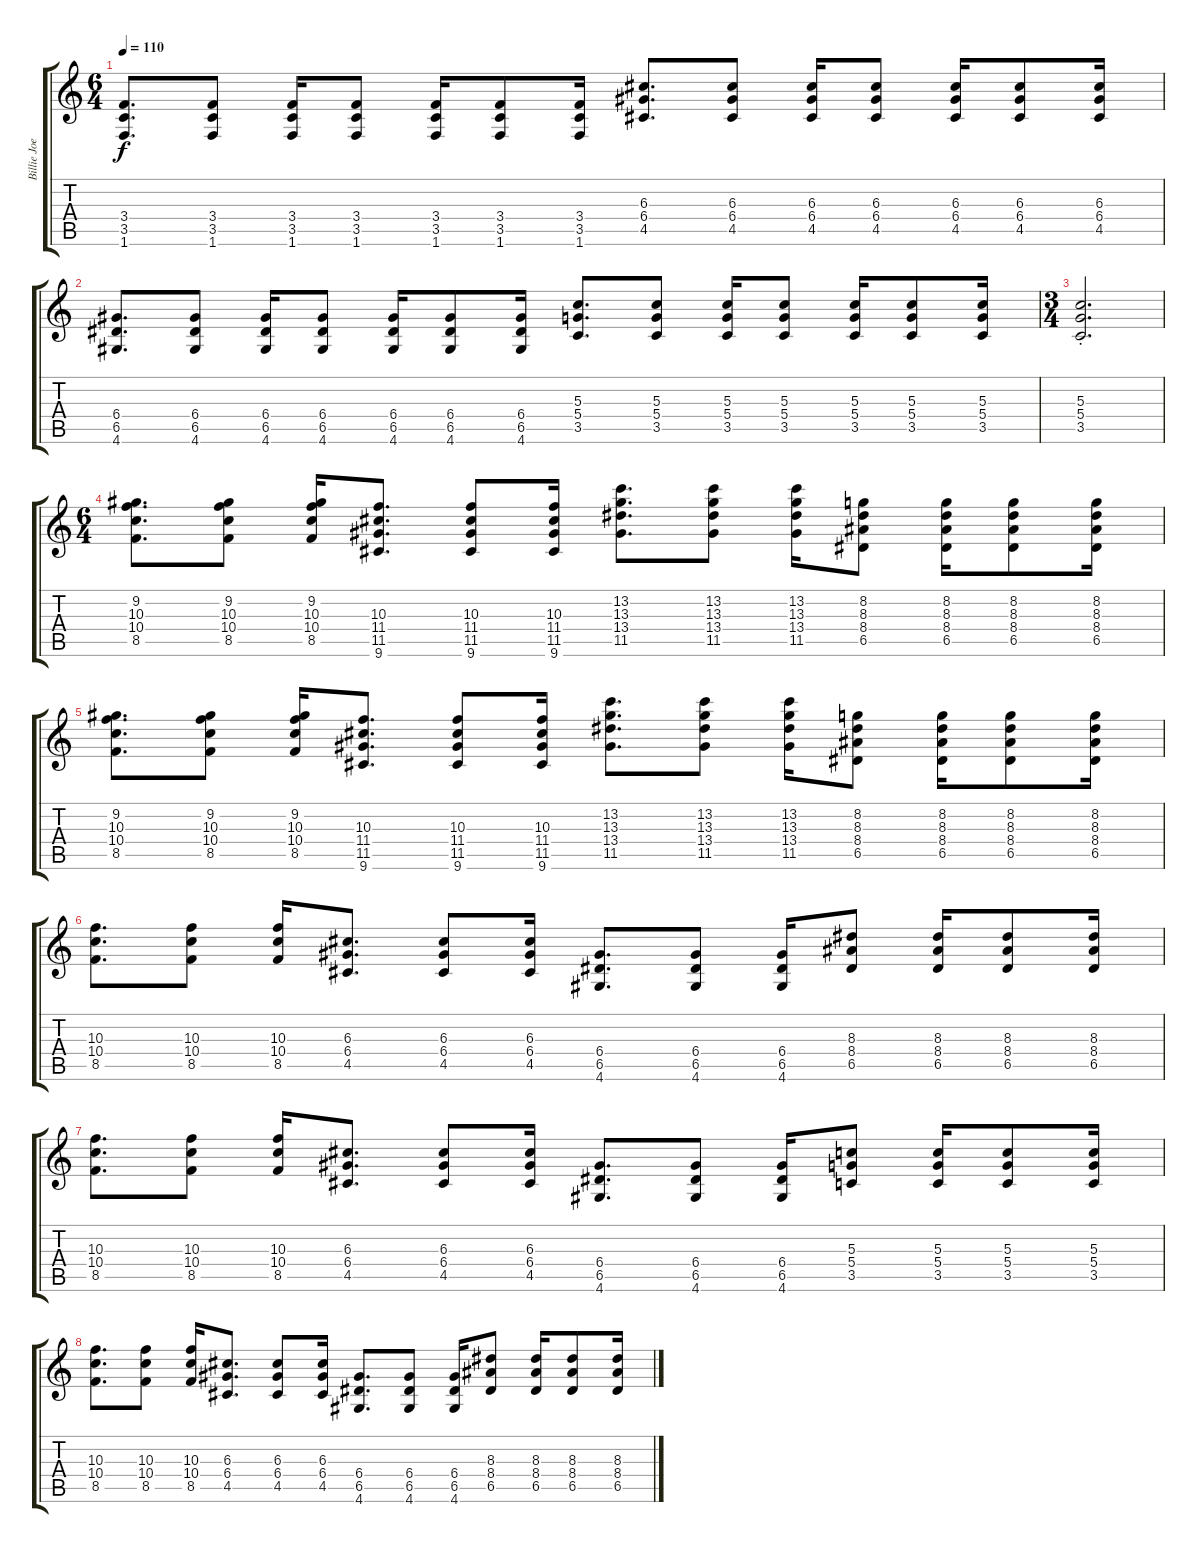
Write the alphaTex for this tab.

\track ("Billie Joe Armstrong" "Billie Joe") {instrument distortionguitar}
\staff {score tabs}
\tuning (E4 B3 G3 D3 A2 E2) {hide}
\ts (6 4)
\tempo 110
\clef g2
\ks c
(3.4 3.5 1.6).8{d dy f} (3.4 3.5 1.6).8 (3.4 3.5 1.6).16 (3.4 3.5 1.6).8 (3.4 3.5 1.6).16 (3.4 3.5 1.6).8 (3.4 3.5 1.6).16 (6.3 6.4 4.5).8{d} (6.3 6.4 4.5).8 (6.3 6.4 4.5).16 (6.3 6.4 4.5).8 (6.3 6.4 4.5).16 (6.3 6.4 4.5).8 (6.3 6.4 4.5).16 |
(6.4 6.5 4.6).8{d} (6.4 6.5 4.6).8 (6.4 6.5 4.6).16 (6.4 6.5 4.6).8 (6.4 6.5 4.6).16 (6.4 6.5 4.6).8 (6.4 6.5 4.6).16 (5.3 5.4 3.5).8{d} (5.3 5.4 3.5).8 (5.3 5.4 3.5).16 (5.3 5.4 3.5).8 (5.3 5.4 3.5).16 (5.3 5.4 3.5).8 (5.3 5.4 3.5).16 |
\ts (3 4)
(5.3{st} 5.4{st} 3.5{st}).2{d} |
\ts (6 4)
(9.2 10.3 10.4 8.5).8{d} (9.2 10.3 10.4 8.5).8 (9.2 10.3 10.4 8.5).16 (10.3 11.4 11.5 9.6).8{d} (10.3 11.4 11.5 9.6).8 (10.3 11.4 11.5 9.6).16 (13.2 13.3 13.4 11.5).8{d} (13.2 13.3 13.4 11.5).8 (13.2 13.3 13.4 11.5).16 (8.2 8.3 8.4 6.5).8 (8.2 8.3 8.4 6.5).16 (8.2 8.3 8.4 6.5).8 (8.2 8.3 8.4 6.5).16 |
(9.2 10.3 10.4 8.5).8{d} (9.2 10.3 10.4 8.5).8 (9.2 10.3 10.4 8.5).16 (10.3 11.4 11.5 9.6).8{d} (10.3 11.4 11.5 9.6).8 (10.3 11.4 11.5 9.6).16 (13.2 13.3 13.4 11.5).8{d} (13.2 13.3 13.4 11.5).8 (13.2 13.3 13.4 11.5).16 (8.2 8.3 8.4 6.5).8 (8.2 8.3 8.4 6.5).16 (8.2 8.3 8.4 6.5).8 (8.2 8.3 8.4 6.5).16 |
(10.3 10.4 8.5).8{d} (10.3 10.4 8.5).8 (10.3 10.4 8.5).16 (6.3 6.4 4.5).8{d} (6.3 6.4 4.5).8 (6.3 6.4 4.5).16 (6.4 6.5 4.6).8{d} (6.4 6.5 4.6).8 (6.4 6.5 4.6).16 (8.3 8.4 6.5).8 (8.3 8.4 6.5).16 (8.3 8.4 6.5).8 (8.3 8.4 6.5).16 |
(10.3 10.4 8.5).8{d} (10.3 10.4 8.5).8 (10.3 10.4 8.5).16 (6.3 6.4 4.5).8{d} (6.3 6.4 4.5).8 (6.3 6.4 4.5).16 (6.4 6.5 4.6).8{d} (6.4 6.5 4.6).8 (6.4 6.5 4.6).16 (5.3 5.4 3.5).8 (5.3 5.4 3.5).16 (5.3 5.4 3.5).8 (5.3 5.4 3.5).16 |
(10.3 10.4 8.5).8{d} (10.3 10.4 8.5).8 (10.3 10.4 8.5).16 (6.3 6.4 4.5).8{d} (6.3 6.4 4.5).8 (6.3 6.4 4.5).16 (6.4 6.5 4.6).8{d} (6.4 6.5 4.6).8 (6.4 6.5 4.6).16 (8.3 8.4 6.5).8 (8.3 8.4 6.5).16 (8.3 8.4 6.5).8 (8.3 8.4 6.5).16
